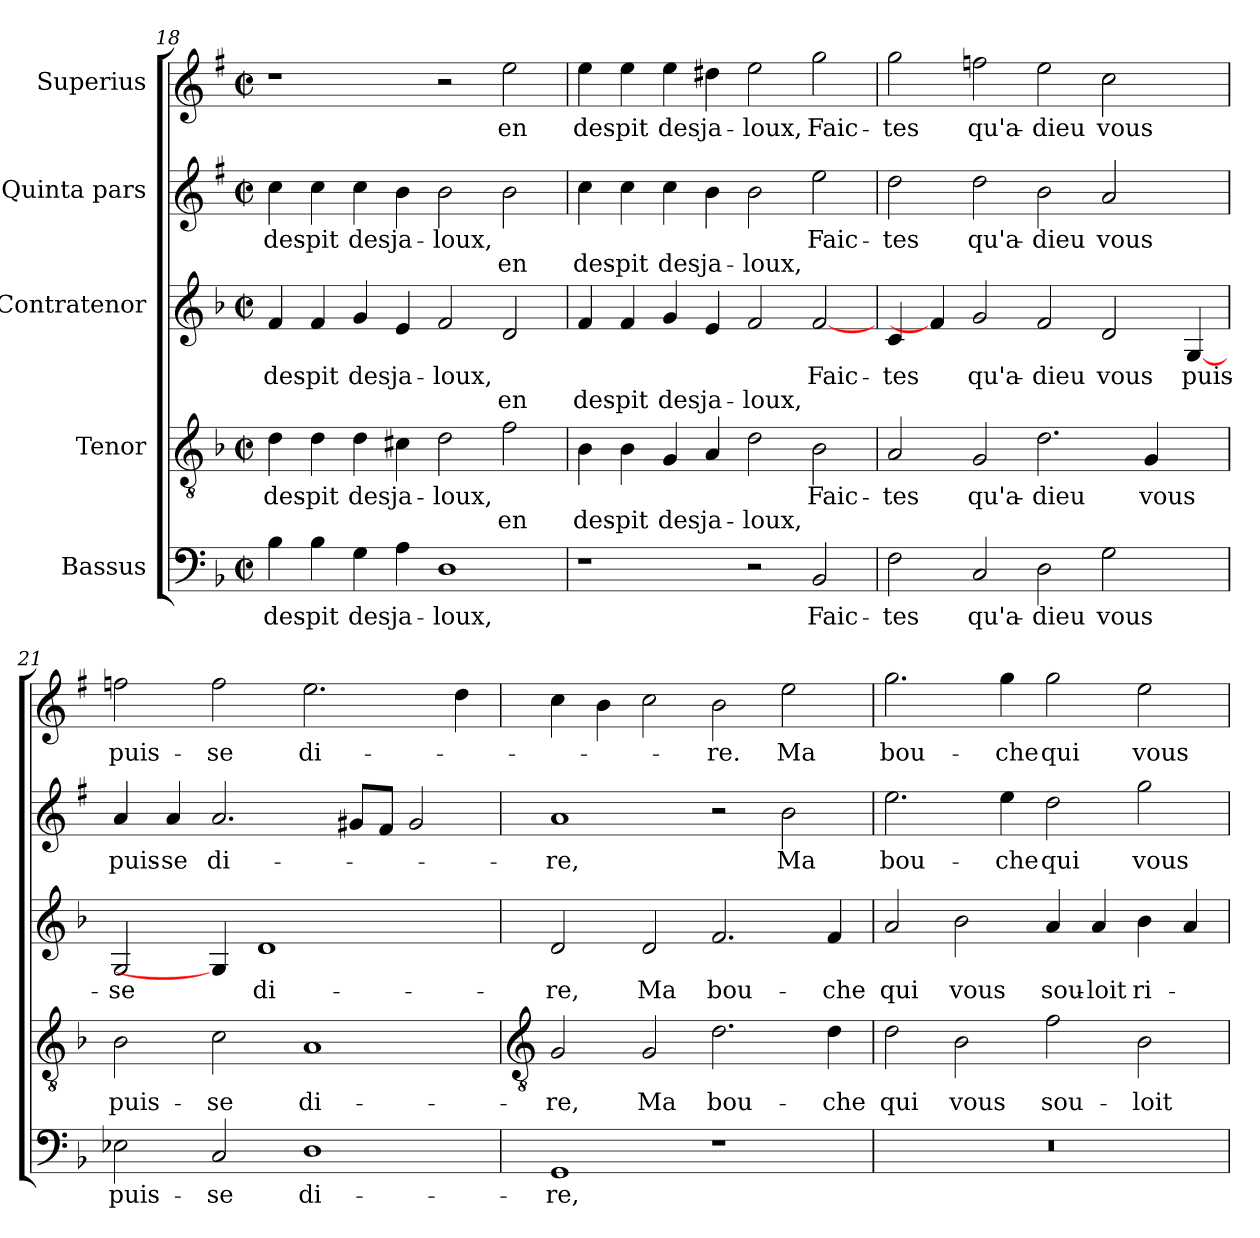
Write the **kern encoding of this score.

**kern	**text	**kern	**text	**text	**kern	**text	**text	**kern	**text	**text	**kern	**text
*part5	*part5	*part4	*part4	*part4	*part3	*part3	*part3	*part2	*part2	*part2	*part1	*part1
*staff5	*staff5	*staff4	*staff4	*staff4	*staff3	*staff3	*staff3	*staff2	*staff2	*staff2	*staff1	*staff1
*I"Bassus	*	*I"Tenor	*	*	*I"Contratenor	*	*	*I"Quinta pars	*	*	*I"Superius	*
*clefF4	*	*clefGv2	*	*	*clefG2	*	*	*clefG2	*	*	*clefG2	*
*	*	*	*	*	*	*	*	*ITrd1c2	*	*	*ITrd1c2	*
*k[b-]	*	*k[b-]	*	*	*k[b-]	*	*	*k[b-]	*	*	*k[b-]	*
*F:	*	*F:	*	*	*F:	*	*	*F:	*	*	*F:	*
*M4/2	*	*M4/2	*	*	*M4/2	*	*	*M4/2	*	*	*M4/2	*
*met(c|)	*	*met(c|)	*	*	*met(c|)	*	*	*met(c|)	*	*	*met(c|)	*
=18	=18	=18	=18	=18	=18	=18	=18	=18	=18	=18	=18	=18
!	!LO:LY:b	!	!LO:LY:b	!	!	!LO:LY:b	!	!	!LO:LY:b	!	!	!
4B-	des-	4d	des-	.	4f	des-	.	4b-	des-	.	1r	.
!	!LO:LY:b	!	!LO:LY:b	!	!	!LO:LY:b	!	!	!LO:LY:b	!	!	!
4B-	-pit	4d	-pit	.	4f	-pit	.	4b-	-pit	.	.	.
!	!LO:LY:b	!	!LO:LY:b	!	!	!LO:LY:b	!	!	!LO:LY:b	!	!	!
4G	des	4d	des	.	4g	des	.	4b-	des	.	.	.
!	!LO:LY:b	!	!LO:LY:b	!	!	!LO:LY:b	!	!	!LO:LY:b	!	!	!
4A	ja-	4c#X	ja-	.	4e	ja-	.	4a	ja-	.	.	.
!	!LO:LY:b	!	!LO:LY:b	!	!	!LO:LY:b	!	!	!LO:LY:b	!	!	!
1D	-loux,	2d	-loux,	.	2f	-loux,	.	2a	-loux,	.	2r	.
!	!	!	!	!LO:LY:b	!	!	!LO:LY:b	!	!	!LO:LY:b	!	!LO:LY:b
.	.	2f	.	en	2d	.	en	2a	.	en	2dd	en
=19	=19	=19	=19	=19	=19	=19	=19	=19	=19	=19	=19	=19
!	!	!	!	!LO:LY:b	!	!	!LO:LY:b	!	!	!LO:LY:b	!	!LO:LY:b
1r	.	4B-	.	des-	4f	.	des-	4b-	.	des-	4dd	des-
!	!	!	!	!LO:LY:b	!	!	!LO:LY:b	!	!	!LO:LY:b	!	!LO:LY:b
.	.	4B-	.	-pit	4f	.	-pit	4b-	.	-pit	4dd	-pit
!	!	!	!	!LO:LY:b	!	!	!LO:LY:b	!	!	!LO:LY:b	!	!LO:LY:b
.	.	4G	.	des	4g	.	des	4b-	.	des	4dd	des
!	!	!	!	!LO:LY:b	!	!	!LO:LY:b	!	!	!LO:LY:b	!	!LO:LY:b
.	.	4A	.	ja-	4e	.	ja-	4a	.	ja-	4cc#X	ja-
!	!	!	!	!LO:LY:b	!	!	!LO:LY:b	!	!	!LO:LY:b	!	!LO:LY:b
2r	.	2d	.	-loux,	2f	.	-loux,	2a	.	-loux,	2dd	-loux,
!	!LO:LY:b	!	!LO:LY:b	!	!	!LO:LY:b	!	!	!LO:LY:b	!	!	!LO:LY:b
2BB-	Faic-	2B-	Faic-	.	[2f	Faic-	.	2dd	Faic-	.	2ff	Faic-
=20	=20	=20	=20	=20	=20	=20	=20	=20	=20	=20	=20	=20
!	!LO:LY:b	!	!LO:LY:b	!	!	!LO:LY:b	!	!	!LO:LY:b	!	!	!LO:LY:b
2F	-tes	2A	-tes	.	4c	-tes	.	2cc	-tes	.	2ff	-tes
.	.	.	.	.	4f]	.	.	.	.	.	.	.
!	!LO:LY:b	!	!LO:LY:b	!	!	!LO:LY:b	!	!	!LO:LY:b	!	!	!LO:LY:b
2C	qu'a-	2G	qu'a-	.	2g	qu'a-	.	2cc	qu'a-	.	2ee-X	qu'a-
!	!LO:LY:b	!	!LO:LY:b	!	!	!LO:LY:b	!	!	!LO:LY:b	!	!	!LO:LY:b
2D	-dieu	2.d	-dieu	.	2f	-dieu	.	2a	-dieu	.	2dd	-dieu
!	!LO:LY:b	!	!	!	!	!LO:LY:b	!	!	!LO:LY:b	!	!	!LO:LY:b
2G	vous	.	.	.	2d	vous	.	2g	vous	.	2b-	vous
!	!	!	!LO:LY:b	!	!	!	!	!	!	!	!	!
.	.	4G	vous	.	.	.	.	.	.	.	.	.
!	!	!	!	!	!	!LO:LY:b	!	!	!	!	!	!
4ryy	.	4ryy	.	.	[4G	puis-	.	4ryy	.	.	4ryy	.
=21	=21	=21	=21	=21	=21	=21	=21	=21	=21	=21	=21	=21
!	!LO:LY:b	!	!LO:LY:b	!	!	!LO:LY:b	!	!	!LO:LY:b	!	!	!LO:LY:b
2E-X	puis-	2B-	puis-	.	2G	-se	.	4g	puis-	.	2ee-X	puis-
!	!	!	!	!	!	!	!	!	!LO:LY:b	!	!	!
.	.	.	.	.	.	.	.	4g	-se	.	.	.
!	!LO:LY:b	!	!LO:LY:b	!	!	!	!	!	!LO:LY:b	!	!	!LO:LY:b
2C	-se	2c	-se	.	4G]	.	.	2.g	di-	.	2ee-	-se
!	!	!	!	!	!	!LO:LY:b	!	!	!	!	!	!
.	.	.	.	.	1d	di-	.	.	.	.	.	.
!	!LO:LY:b	!	!LO:LY:b	!	!	!	!	!	!	!	!	!LO:LY:b
1D	di-	1A	di-	.	.	.	.	.	.	.	2.dd	di-
.	.	.	.	.	.	.	.	8f#L	.	.	.	.
.	.	.	.	.	.	.	.	8eJ	.	.	.	.
.	.	.	.	.	.	.	.	2f#	.	.	.	.
.	.	.	.	.	4ryy	.	.	.	.	.	4cc	.
!!LO:LB:g=z
=22	=22	=22	=22	=22	=22	=22	=22	=22	=22	=22	=22	=22
*	*	*clefGv2	*	*	*	*	*	*	*	*	*	*
!	!LO:LY:b	!	!LO:LY:b	!	!	!LO:LY:b	!	!	!LO:LY:b	!	!	!
1GG	-re,	2G	-re,	.	2d	-re,	.	1g	-re,	.	4b-	.
.	.	.	.	.	.	.	.	.	.	.	4a	.
!	!	!	!LO:LY:b	!	!	!LO:LY:b	!	!	!	!	!	!
.	.	2G	Ma	.	2d	Ma	.	.	.	.	2b-	.
!	!	!	!LO:LY:b	!	!	!LO:LY:b	!	!	!	!	!	!LO:LY:b
1r	.	2.d	bou-	.	2.f	bou-	.	2r	.	.	2a	-re.
!	!	!	!	!	!	!	!	!	!LO:LY:b	!	!	!LO:LY:b
.	.	.	.	.	.	.	.	2a	Ma	.	2dd	Ma
!	!	!	!LO:LY:b	!	!	!LO:LY:b	!	!	!	!	!	!
.	.	4d	-che	.	4f	-che	.	.	.	.	.	.
=23	=23	=23	=23	=23	=23	=23	=23	=23	=23	=23	=23	=23
!	!	!	!LO:LY:b	!	!	!LO:LY:b	!	!	!LO:LY:b	!	!	!LO:LY:b
0r	.	2d	qui	.	2a	qui	.	2.dd	bou-	.	2.ff	bou-
!	!	!	!LO:LY:b	!	!	!LO:LY:b	!	!	!	!	!	!
.	.	2B-	vous	.	2b-	vous	.	.	.	.	.	.
!	!	!	!	!	!	!	!	!	!LO:LY:b	!	!	!LO:LY:b
.	.	.	.	.	.	.	.	4dd	-che	.	4ff	-che
!	!	!	!LO:LY:b	!	!	!LO:LY:b	!	!	!LO:LY:b	!	!	!LO:LY:b
.	.	2f	sou-	.	4a	sou-	.	2cc	qui	.	2ff	qui
!	!	!	!	!	!	!LO:LY:b	!	!	!	!	!	!
.	.	.	.	.	4a	-loit	.	.	.	.	.	.
!	!	!	!LO:LY:b	!	!	!LO:LY:b	!	!	!LO:LY:b	!	!	!LO:LY:b
.	.	2B-	-loit	.	4b-	ri-	.	2ff	vous	.	2dd	vous
.	.	.	.	.	4a	.	.	.	.	.	.	.
=	=	=	=	=	=	=	=	=	=	=	=	=
*-	*-	*-	*-	*-	*-	*-	*-	*-	*-	*-	*-	*-
